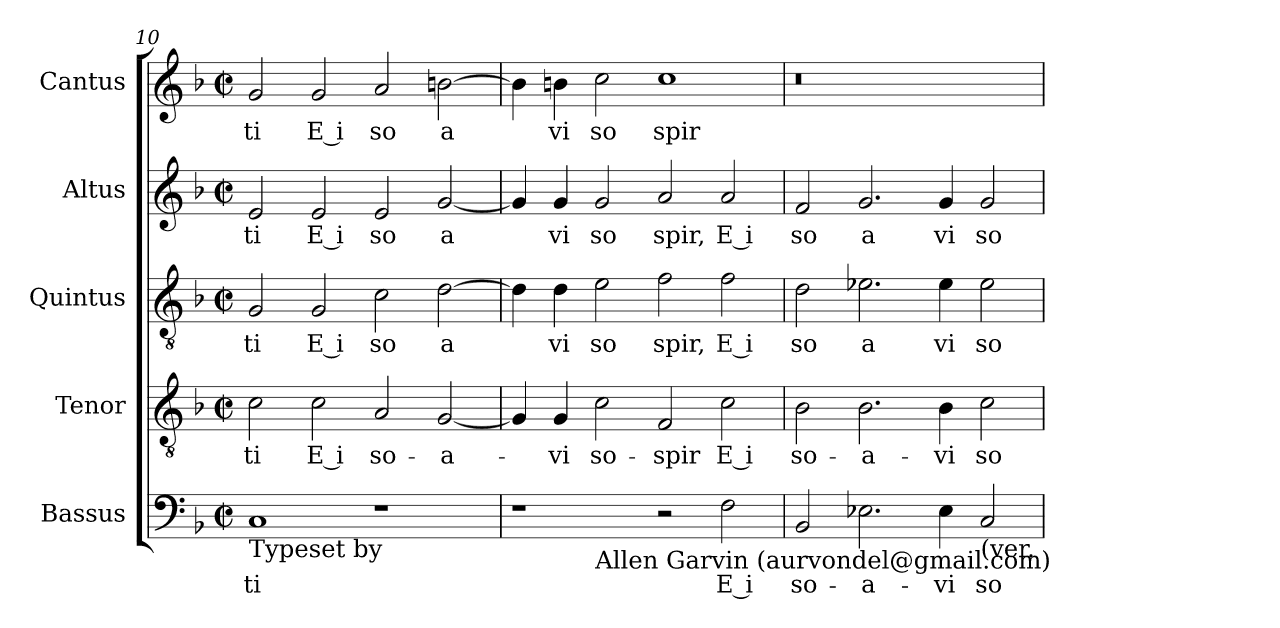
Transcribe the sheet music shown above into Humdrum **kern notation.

**kern	**text	**kern	**text	**kern	**text	**kern	**text	**kern	**text
*part5	*part5	*part4	*part4	*part3	*part3	*part2	*part2	*part1	*part1
*staff5	*staff5	*staff4	*staff4	*staff3	*staff3	*staff2	*staff2	*staff1	*staff1
*I"Bassus	*	*I"Tenor	*	*I"Quintus	*	*I"Altus	*	*I"Cantus	*
*clefF4	*	*clefGv2	*	*clefGv2	*	*clefG2	*	*clefG2	*
*k[b-]	*	*k[b-]	*	*k[b-]	*	*k[b-]	*	*k[b-]	*
*F:	*	*F:	*	*F:	*	*F:	*	*F:	*
*M2/2	*	*M2/2	*	*M2/2	*	*M2/2	*	*M2/2	*
*met(c|)	*	*met(c|)	*	*met(c|)	*	*met(c|)	*	*met(c|)	*
=10	=10	=10	=10	=10	=10	=10	=10	=10	=10
!LO:TX:b:t=Typeset by	!	!	!	!	!	!	!	!	!
!	!LO:LY:b:cj	!	!LO:LY:b:cj	!	!LO:LY:b:cj	!	!LO:LY:b:cj	!	!LO:LY:b:cj
1C	-ti	2c\	-ti	2G/	ti	2e/	ti	2g/	ti
!	!	!	!LO:LY:b:rj	!	!LO:LY:b:rj	!	!LO:LY:b:rj	!	!LO:LY:b:rj
.	.	2c\	E i	2G/	E i	2e/	E i	2g/	E i
!	!	!	!LO:LY:b:cj	!	!LO:LY:b:cj	!	!LO:LY:b:cj	!	!LO:LY:b:cj
1r	.	2A/	so-	2c\	so	2e/	so	2a/	so
!	!	!	!LO:LY:b:cj	!	!LO:LY:b:cj	!	!LO:LY:b:cj	!	!LO:LY:b:cj
.	.	[<2G/	-a-	[>2d\	a	[<2g/	a	[>2bn\	a
=11	=11	=11	=11	=11	=11	=11	=11	=11	=11
*^	*	*	*	*	*	*	*	*	*
1r	2ryy	.	4G/]	.	4d\]	.	4g/]	.	4b\]	.
!	!	!	!	!LO:LY:b:cj	!	!LO:LY:b:cj	!	!LO:LY:b:cj	!	!LO:LY:b:cj
.	.	.	4G/	-vi	4d\	vi	4g/	vi	4bn\	vi
!	!LO:TX:b:t=Allen Garvin (aurvondel@gmail.com)	!	!	!	!	!	!	!	!	!
!	!	!	!	!LO:LY:b:cj	!	!LO:LY:b:cj	!	!LO:LY:b:cj	!	!LO:LY:b:cj
.	1.ryy	.	2c\	so-	2e\	so	2g/	so	2cc\	so
!	!	!	!	!LO:LY:b:cj	!	!LO:LY:b:cj	!	!LO:LY:b:cj	!	!LO:LY:b:cj
2r	.	.	2F/	-spir	2f\	spir,	2a/	spir,	1cc	spir
!	!	!LO:LY:b:rj	!	!LO:LY:b:rj	!	!LO:LY:b:rj	!	!LO:LY:b:rj	!	!
2F\	.	E i	2c\	E i	2f\	E i	2a/	E i	.	.
=12	=12	=12	=12	=12	=12	=12	=12	=12	=12	=12
!	!	!LO:LY:b:cj	!	!LO:LY:b:cj	!	!LO:LY:b:cj	!	!LO:LY:b:cj	!	!
*v	*v	*	*	*	*	*	*	*	*	*
2BB-/	so-	2B-\	so-	2d\	so	2f/	so	0r	.
!	!LO:LY:b:cj	!	!LO:LY:b:cj	!	!LO:LY:b:cj	!	!LO:LY:b:cj	!	!
2.E-\	-a-	2.B-\	-a-	2.e-X\	a	2.g/	a	.	.
!	!LO:LY:b:cj	!	!LO:LY:b:cj	!	!LO:LY:b:cj	!	!LO:LY:b:cj	!	!
4E-\	-vi	4B-\	-vi	4e-\	vi	4g/	vi	.	.
!LO:TX:b:t=(ver.	!	!	!	!	!	!	!	!	!
!	!LO:LY:b:cj	!	!LO:LY:b:cj	!	!LO:LY:b:cj	!	!LO:LY:b:cj	!	!
2C/	so-	2c\	so-	2e-\	so	2g/	so	.	.
=	=	=	=	=	=	=	=	=	=
*-	*-	*-	*-	*-	*-	*-	*-	*-	*-
